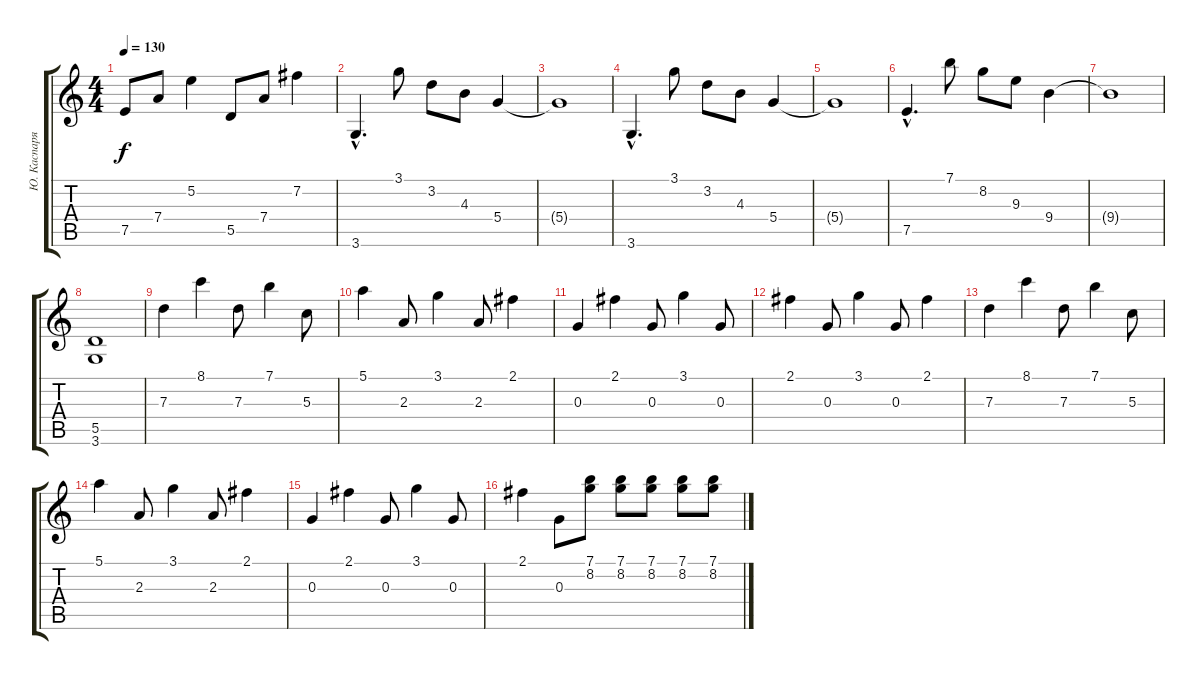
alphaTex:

\track ("Ю. Каспарян" "Ю. Каспаря") {instrument electricguitarclean}
\staff {score tabs}
\tuning (E4 B3 G3 D3 A2 E2) {hide}
\ts (4 4)
\tempo 130
\clef g2
\ks c
7.5{t}.8{dy f} 7.4.8 5.2.4 5.5.8 7.4.8 7.2.4 |
3.6{hac}.4{d} 3.1.8 3.2.8 4.3.8 5.4.4 |
5.4{t}.1 |
3.6{hac}.4{d} 3.1.8 3.2.8 4.3.8 5.4.4 |
5.4{t}.1 |
7.5{hac}.4{d} 7.1.8 8.2.8 9.3.8 9.4.4 |
9.4{t}.1 |
(5.5 3.6).1 |
7.3.4 8.1.4 7.3.8 7.1.4 5.3.8 |
5.1.4 2.3.8 3.1.4 2.3.8 2.1.4 |
0.3.4 2.1.4 0.3.8 3.1.4 0.3.8 |
2.1.4 0.3.8 3.1.4 0.3.8 2.1.4 |
7.3.4 8.1.4 7.3.8 7.1.4 5.3.8 |
5.1.4 2.3.8 3.1.4 2.3.8 2.1.4 |
0.3.4 2.1.4 0.3.8 3.1.4 0.3.8 |
2.1.4 0.3.8 (7.1 8.2).8 (7.1 8.2).8 (7.1 8.2).8 (7.1 8.2).8 (7.1 8.2).8
